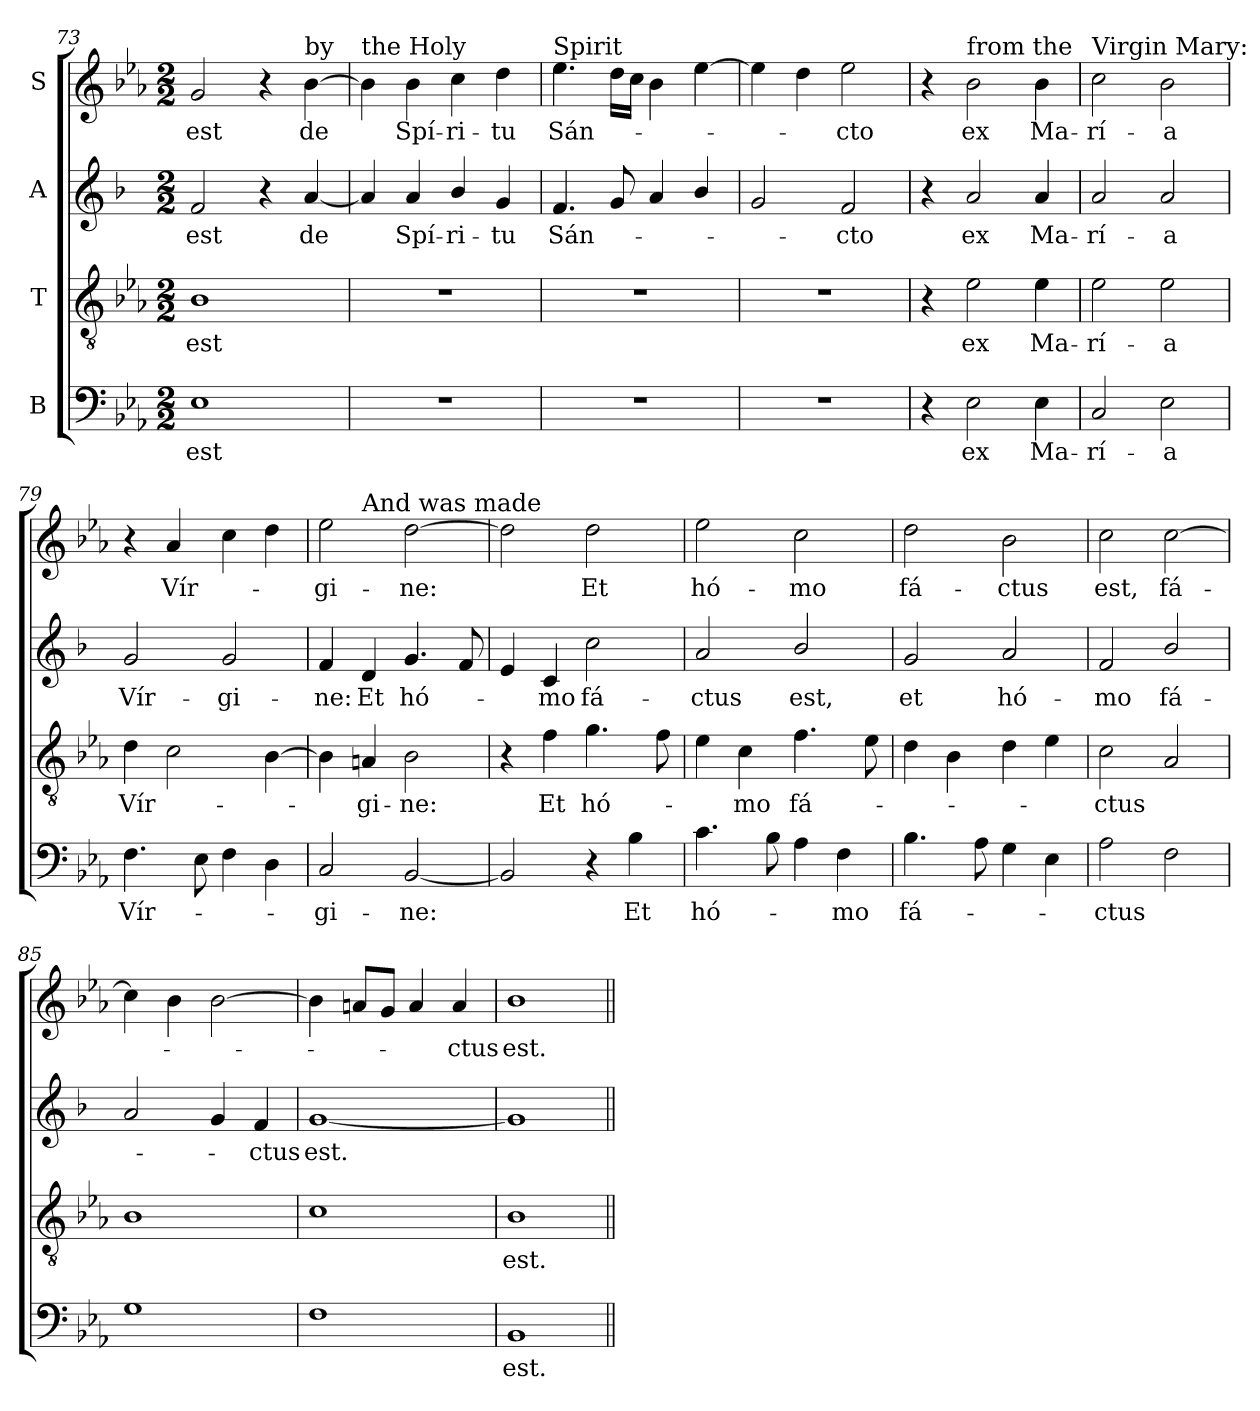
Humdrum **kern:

**kern	**text	**kern	**text	**kern	**text	**kern	**text
*part4	*part4	*part3	*part3	*part2	*part2	*part1	*part1
*staff4	*staff4	*staff3	*staff3	*staff2	*staff2	*staff1	*staff1
*I"B	*	*I"T	*	*I"A	*	*I"S	*
*clefF4	*	*clefGv2	*	*clefG2	*	*clefG2	*
*	*	*	*	*ITrd1c2	*	*	*
*k[b-e-a-]	*	*k[b-e-a-]	*	*k[b-e-a-]	*	*k[b-e-a-]	*
*E-:	*	*E-:	*	*E-:	*	*E-:	*
*M2/2	*	*M2/2	*	*M2/2	*	*M2/2	*
=73	=73	=73	=73	=73	=73	=73	=73
!	!LO:LY:b	!	!LO:LY:b	!	!LO:LY:b	!	!LO:LY:b
1E-	est	1B-	est	2e-/	est	2g/	est
.	.	.	.	4r	.	4r	.
!	!	!	!	!	!	!LO:TX:a:t=by	!
!	!	!	!	!	!LO:LY:b	!	!LO:LY:b
.	.	.	.	[4g/	de	[4b-\	de
=74	=74	=74	=74	=74	=74	=74	=74
!	!	!	!	!	!	!LO:TX:a:t=the Holy	!
1r	.	1r	.	4g/]	.	4b-\]	.
!	!	!	!	!	!LO:LY:b	!	!LO:LY:b
.	.	.	.	4g/	Spí-	4b-\	Spí-
!	!	!	!	!	!LO:LY:b	!	!LO:LY:b
.	.	.	.	4a-/	-ri-	4cc\	-ri-
!	!	!	!	!	!LO:LY:b	!	!LO:LY:b
.	.	.	.	4f/	-tu	4dd\	-tu
=75	=75	=75	=75	=75	=75	=75	=75
!	!	!	!	!	!	!LO:TX:a:t=Spirit	!
!	!	!	!	!	!LO:LY:b	!	!LO:LY:b
1r	.	1r	.	4.e-/	Sán-	4.ee-\	Sán-
.	.	.	.	8f/	.	16dd\LL	.
.	.	.	.	.	.	16cc\JJ	.
.	.	.	.	4g/	.	4b-\	.
.	.	.	.	4a-/	.	[4ee-\	.
!!LO:LB:g=z
=76	=76	=76	=76	=76	=76	=76	=76
1r	.	1r	.	2f/	.	4ee-\]	.
.	.	.	.	.	.	4dd\	.
!	!	!	!	!	!LO:LY:b	!	!LO:LY:b
.	.	.	.	2e-/	-cto	2ee-\	-cto
=77	=77	=77	=77	=77	=77	=77	=77
4r	.	4r	.	4r	.	4r	.
!	!	!	!	!	!	!LO:TX:a:t=from the	!
!	!LO:LY:b	!	!LO:LY:b	!	!LO:LY:b	!	!LO:LY:b
2E-\	ex	2e-\	ex	2g/	ex	2b-\	ex
!	!LO:LY:b	!	!LO:LY:b	!	!LO:LY:b	!	!LO:LY:b
4E-\	Ma-	4e-\	Ma-	4g/	Ma-	4b-\	Ma-
=78	=78	=78	=78	=78	=78	=78	=78
!	!	!	!	!	!	!LO:TX:a:t=Virgin Mary&colon;	!
!	!LO:LY:b	!	!LO:LY:b	!	!LO:LY:b	!	!LO:LY:b
2C/	-rí-	2e-\	-rí-	2g/	-rí-	2cc\	-rí-
!	!LO:LY:b	!	!LO:LY:b	!	!LO:LY:b	!	!LO:LY:b
2E-\	-a	2e-\	-a	2g/	-a	2b-\	-a
=79	=79	=79	=79	=79	=79	=79	=79
!	!LO:LY:b	!	!LO:LY:b	!	!LO:LY:b	!	!
4.F\	Vír-	4d\	Vír-	2f/	Vír-	4r	.
!	!	!	!	!	!	!	!LO:LY:b
.	.	2c\	.	.	.	4a-/	Vír-
8E-\	.	.	.	.	.	.	.
!	!	!	!	!	!LO:LY:b	!	!
4F\	.	.	.	2f/	-gi-	4cc\	.
4D\	.	[4B-\	.	.	.	4dd\	.
=80	=80	=80	=80	=80	=80	=80	=80
!	!LO:LY:b	!	!	!	!LO:LY:b	!	!LO:LY:b
*	*	*	*	*	*	*^	*
2C/	-gi-	4B-\]	.	4e-/	-ne:	2ee-\	4ryy	-gi-
!	!	!	!	!	!	!	!LO:TX:a:t=And was made	!
!	!	!	!LO:LY:b	!	!LO:LY:b	!	!	!
.	.	4A/	-gi-	4c/	Et	.	2.ryy	.
!	!LO:LY:b	!	!LO:LY:b	!	!LO:LY:b	!	!	!LO:LY:b
[2BB-/	-ne:	2B-\	-ne:	4.f/	hó-	[2dd\	.	-ne:
.	.	.	.	8e-/	.	.	.	.
=81	=81	=81	=81	=81	=81	=81	=81	=81
!	!	!	!	!	!	!LO:TX:a:t=human.	!	!
*	*	*	*	*	*	*v	*v	*
2BB-/]	.	4r	.	4d/	.	2dd\]	.
!	!	!	!LO:LY:b	!	!LO:LY:b	!	!
.	.	4f\	Et	4B-/	-mo	.	.
!	!	!	!LO:LY:b	!	!LO:LY:b	!	!LO:LY:b
4r	.	4.g\	hó-	2b-\	fá-	2dd\	Et
!	!LO:LY:b	!	!	!	!	!	!
4B-\	Et	.	.	.	.	.	.
.	.	8f\	.	.	.	.	.
!!LO:PB:g=z
=82	=82	=82	=82	=82	=82	=82	=82
!	!LO:LY:b	!	!	!	!LO:LY:b	!	!LO:LY:b
4.c\	hó-	4e-\	.	2g/	-ctus	2ee-\	hó-
!	!	!	!LO:LY:b	!	!	!	!
.	.	4c\	-mo	.	.	.	.
8B-\	.	.	.	.	.	.	.
!	!	!	!LO:LY:b	!	!LO:LY:b	!	!LO:LY:b
4A-\	.	4.f\	fá-	2a-/	est,	2cc\	-mo
!	!LO:LY:b	!	!	!	!	!	!
4F\	-mo	.	.	.	.	.	.
.	.	8e-\	.	.	.	.	.
=83	=83	=83	=83	=83	=83	=83	=83
!	!LO:LY:b	!	!	!	!LO:LY:b	!	!LO:LY:b
4.B-\	fá-	4d\	.	2f/	et	2dd\	fá-
.	.	4B-\	.	.	.	.	.
8A-\	.	.	.	.	.	.	.
!	!	!	!	!	!LO:LY:b	!	!LO:LY:b
4G\	.	4d\	.	2g/	hó-	2b-\	-ctus
4E-\	.	4e-\	.	.	.	.	.
=84	=84	=84	=84	=84	=84	=84	=84
!	!LO:LY:b	!	!LO:LY:b	!	!LO:LY:b	!	!LO:LY:b
2A-\	-ctus	2c\	-ctus	2e-/	-mo	2cc\	est,
!	!	!	!	!	!LO:LY:b	!	!LO:LY:b
2F\	.	2A-/	.	2a-/	fá-	[2cc\	fá-
=85	=85	=85	=85	=85	=85	=85	=85
1G	.	1B-	.	2g/	.	4cc\]	.
.	.	.	.	.	.	4b-\	.
.	.	.	.	4f/	.	[2b-\	.
!	!	!	!	!	!LO:LY:b	!	!
.	.	.	.	4e-/	-ctus	.	.
=86	=86	=86	=86	=86	=86	=86	=86
!	!	!	!	!	!LO:LY:b	!	!
1F	.	1c	.	[1f	est.	4b-\]	.
.	.	.	.	.	.	8a/L	.
.	.	.	.	.	.	8g/J	.
.	.	.	.	.	.	4a/	.
!	!	!	!	!	!	!	!LO:LY:b
.	.	.	.	.	.	4a/	-ctus
=87	=87	=87	=87	=87	=87	=87	=87
!	!LO:LY:b	!	!LO:LY:b	!	!	!	!LO:LY:b
1BB-	est.	1B-	est.	1f]	.	1b-	est.
=||	=||	=||	=||	=||	=||	=||	=||
*-	*-	*-	*-	*-	*-	*-	*-
